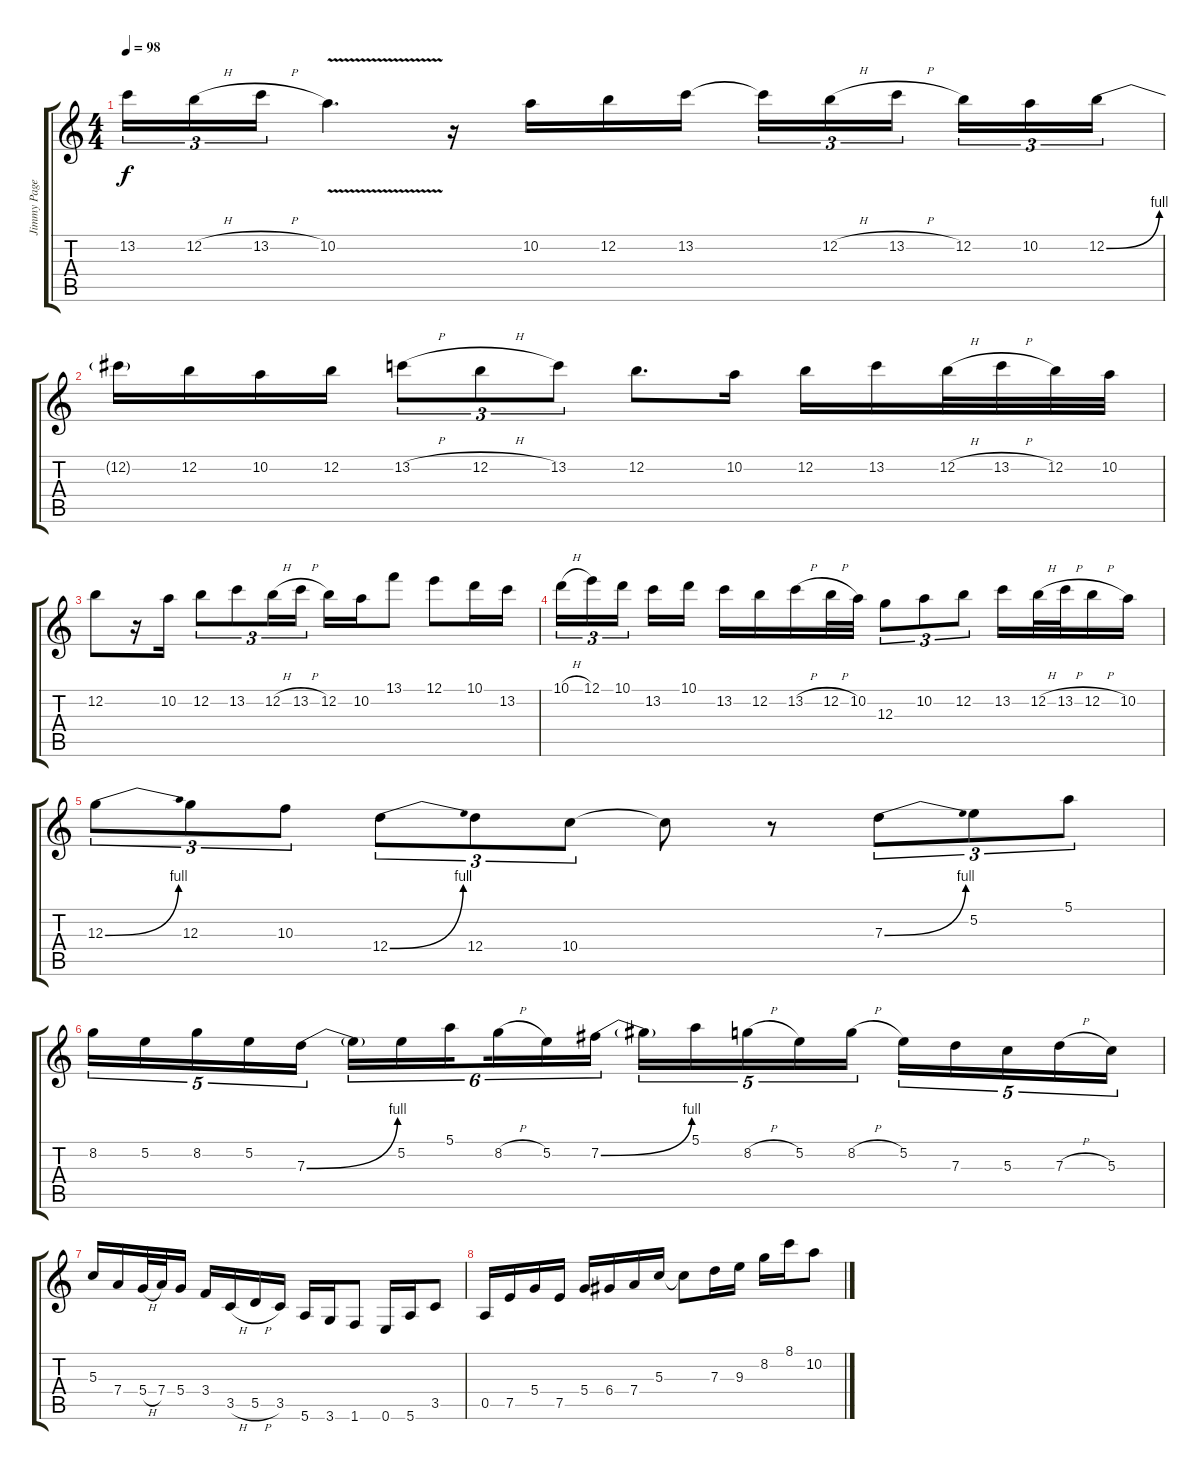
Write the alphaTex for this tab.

\track ("Jimmy Page (6 cordes)" "Jimmy Page") {instrument electricguitarclean}
\staff {score tabs}
\tuning (E4 B3 G3 D3 A2 E2) {hide}
\ts (4 4)
\tempo 98
\clef g2
\ks c
13.2.16{tu (3 2) dy f} 12.2{h}.16{tu (3 2)} 13.2{h}.16{tu (3 2)} 10.2{v}.4{d} r.16 10.2.16 12.2.16 13.2.16 13.2{t}.16{tu (3 2)} 12.2{h}.16{tu (3 2)} 13.2{h}.16{tu (3 2) beam splitsecondary} 12.2.16{tu (3 2)} 10.2.16{tu (3 2)} 12.2{be (bend 0 0 60 4)}.16{tu (3 2)} |
12.2{t}.16 12.2.16 10.2.16 12.2.16 13.2{h}.8{tu (3 2)} 12.2{h}.8{tu (3 2)} 13.2.8{tu (3 2)} 12.2.8{d} 10.2.16 12.2.16 13.2.16 12.2{h}.32 13.2{h}.32 12.2.32 10.2.32 |
12.2.8 r.16 10.2.16 12.2.8{tu (3 2)} 13.2.8{tu (3 2)} 12.2{h}.16{tu (3 2)} 13.2{h}.16{tu (3 2)} 12.2.16 10.2.16 13.1.8 12.1.8 10.1.16 13.2.16 |
10.1{h}.16{tu (3 2)} 12.1.16{tu (3 2)} 10.1.16{tu (3 2) beam splitsecondary} 13.2.16 10.1.16 13.2.16 12.2.16 13.2{h}.16 12.2{h}.32 10.2.32 12.3.8{tu (3 2)} 10.2.8{tu (3 2)} 12.2.8{tu (3 2)} 13.2.16 12.2{h}.32 13.2{h}.32 12.2{h}.16 10.2.16 |
12.3{be (bend 0 0 60 4)}.8{tu (3 2)} 12.3.8{tu (3 2)} 10.3.8{tu (3 2)} 12.4{be (bend 0 0 60 4)}.8{tu (3 2)} 12.4.8{tu (3 2)} 10.4.8{tu (3 2)} 10.4{t}.8 r.8 7.3{be (bend 0 0 60 4)}.8{tu (3 2)} 5.2.8{tu (3 2)} 5.1.8{tu (3 2)} |
8.2.16{tu (5 4)} 5.2.16{tu (5 4)} 8.2.16{tu (5 4)} 5.2.16{tu (5 4)} 7.3{be (bend 0 0 60 4)}.16{tu (5 4)} 7.3{t}.16{tu (6 4)} 5.2.16{tu (6 4)} 5.1.16{tu (6 4) beam splitsecondary} 8.2{h}.16{tu (6 4)} 5.2.16{tu (6 4)} 7.2{be (bend 0 0 60 4)}.16{tu (6 4)} 7.2{t}.16{tu (5 4)} 5.1.16{tu (5 4)} 8.2{h}.16{tu (5 4)} 5.2.16{tu (5 4)} 8.2{h}.16{tu (5 4)} 5.2.16{tu (5 4)} 7.3.16{tu (5 4)} 5.3.16{tu (5 4)} 7.3{h}.16{tu (5 4)} 5.3.16{tu (5 4)} |
5.3.16 7.4.16 5.4{h}.32 7.4.32 5.4.16 3.4.16 3.5{h}.16 5.5{h}.16 3.5.16 5.6.16 3.6.16 1.6.8 0.6.16 5.6.16 3.5.8 |
0.5.16 7.5.16 5.4.16 7.5.16 5.4.16 6.4.16 7.4.16 5.3.16 5.3{t}.8 7.3.16 9.3.16 8.2.16 8.1.16 10.2.8
